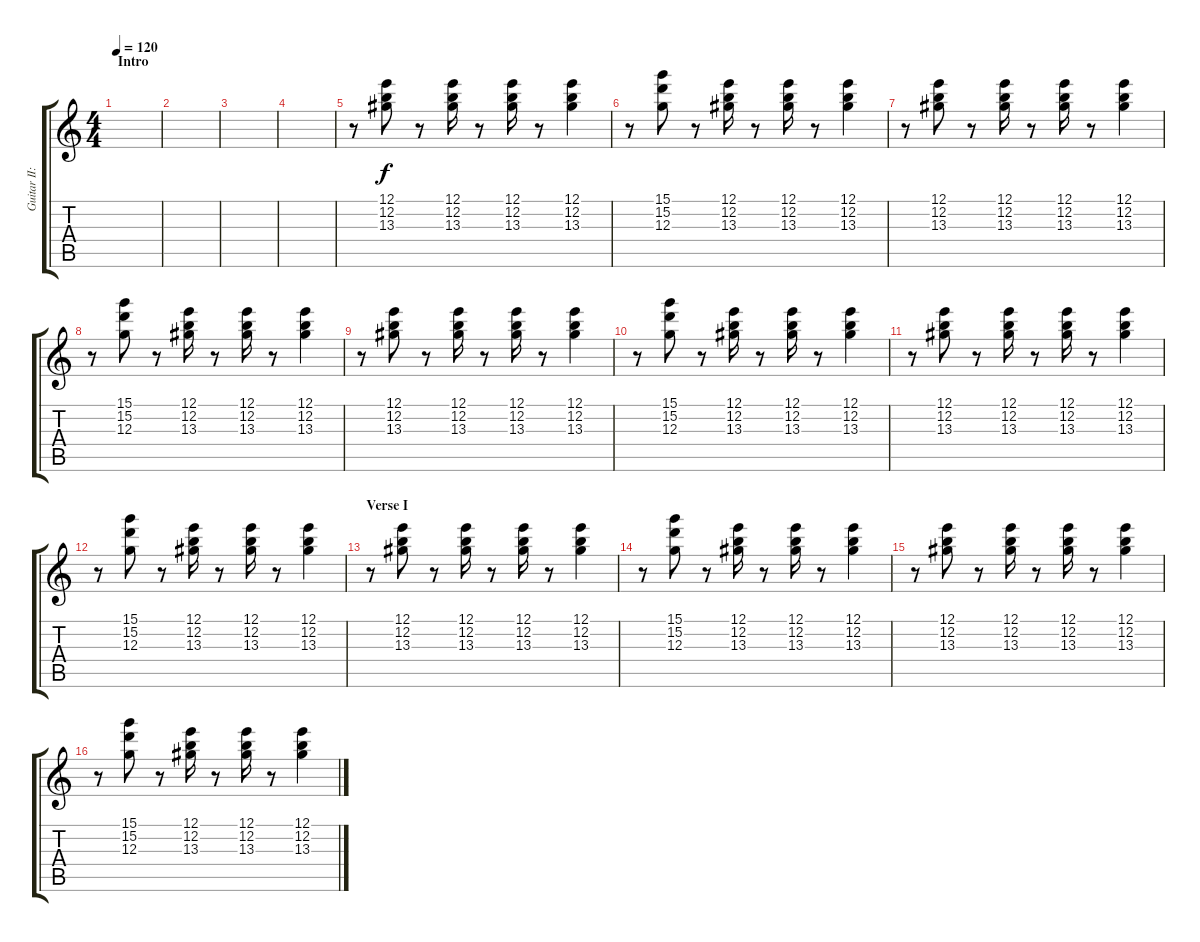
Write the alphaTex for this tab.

\track ("Guitar II:Original" "Guitar II:") {instrument electricguitarjazz}
\staff {score tabs}
\tuning (E4 B3 G3 D3 A2 E2) {hide}
\ts (4 4)
\section ("" "Intro")
\tempo 120
\clef g2
\ks c
|
|
|
|
r.8 (12.1 12.2 13.3).8 r.8 (12.1 12.2 13.3).16 r.8 (12.1 12.2 13.3).16 r.8 (12.1 12.2 13.3).4 |
r.8 (15.1 15.2 12.3).8 r.8 (12.1 12.2 13.3).16 r.8 (12.1 12.2 13.3).16 r.8 (12.1 12.2 13.3).4 |
r.8 (12.1 12.2 13.3).8 r.8 (12.1 12.2 13.3).16 r.8 (12.1 12.2 13.3).16 r.8 (12.1 12.2 13.3).4 |
r.8 (15.1 15.2 12.3).8 r.8 (12.1 12.2 13.3).16 r.8 (12.1 12.2 13.3).16 r.8 (12.1 12.2 13.3).4 |
r.8 (12.1 12.2 13.3).8 r.8 (12.1 12.2 13.3).16 r.8 (12.1 12.2 13.3).16 r.8 (12.1 12.2 13.3).4 |
r.8 (15.1 15.2 12.3).8 r.8 (12.1 12.2 13.3).16 r.8 (12.1 12.2 13.3).16 r.8 (12.1 12.2 13.3).4 |
r.8 (12.1 12.2 13.3).8 r.8 (12.1 12.2 13.3).16 r.8 (12.1 12.2 13.3).16 r.8 (12.1 12.2 13.3).4 |
r.8 (15.1 15.2 12.3).8 r.8 (12.1 12.2 13.3).16 r.8 (12.1 12.2 13.3).16 r.8 (12.1 12.2 13.3).4 |
\section ("" "Verse I")
r.8 (12.1 12.2 13.3).8 r.8 (12.1 12.2 13.3).16 r.8 (12.1 12.2 13.3).16 r.8 (12.1 12.2 13.3).4 |
r.8 (15.1 15.2 12.3).8 r.8 (12.1 12.2 13.3).16 r.8 (12.1 12.2 13.3).16 r.8 (12.1 12.2 13.3).4 |
r.8 (12.1 12.2 13.3).8 r.8 (12.1 12.2 13.3).16 r.8 (12.1 12.2 13.3).16 r.8 (12.1 12.2 13.3).4 |
r.8 (15.1 15.2 12.3).8 r.8 (12.1 12.2 13.3).16 r.8 (12.1 12.2 13.3).16 r.8 (12.1 12.2 13.3).4
